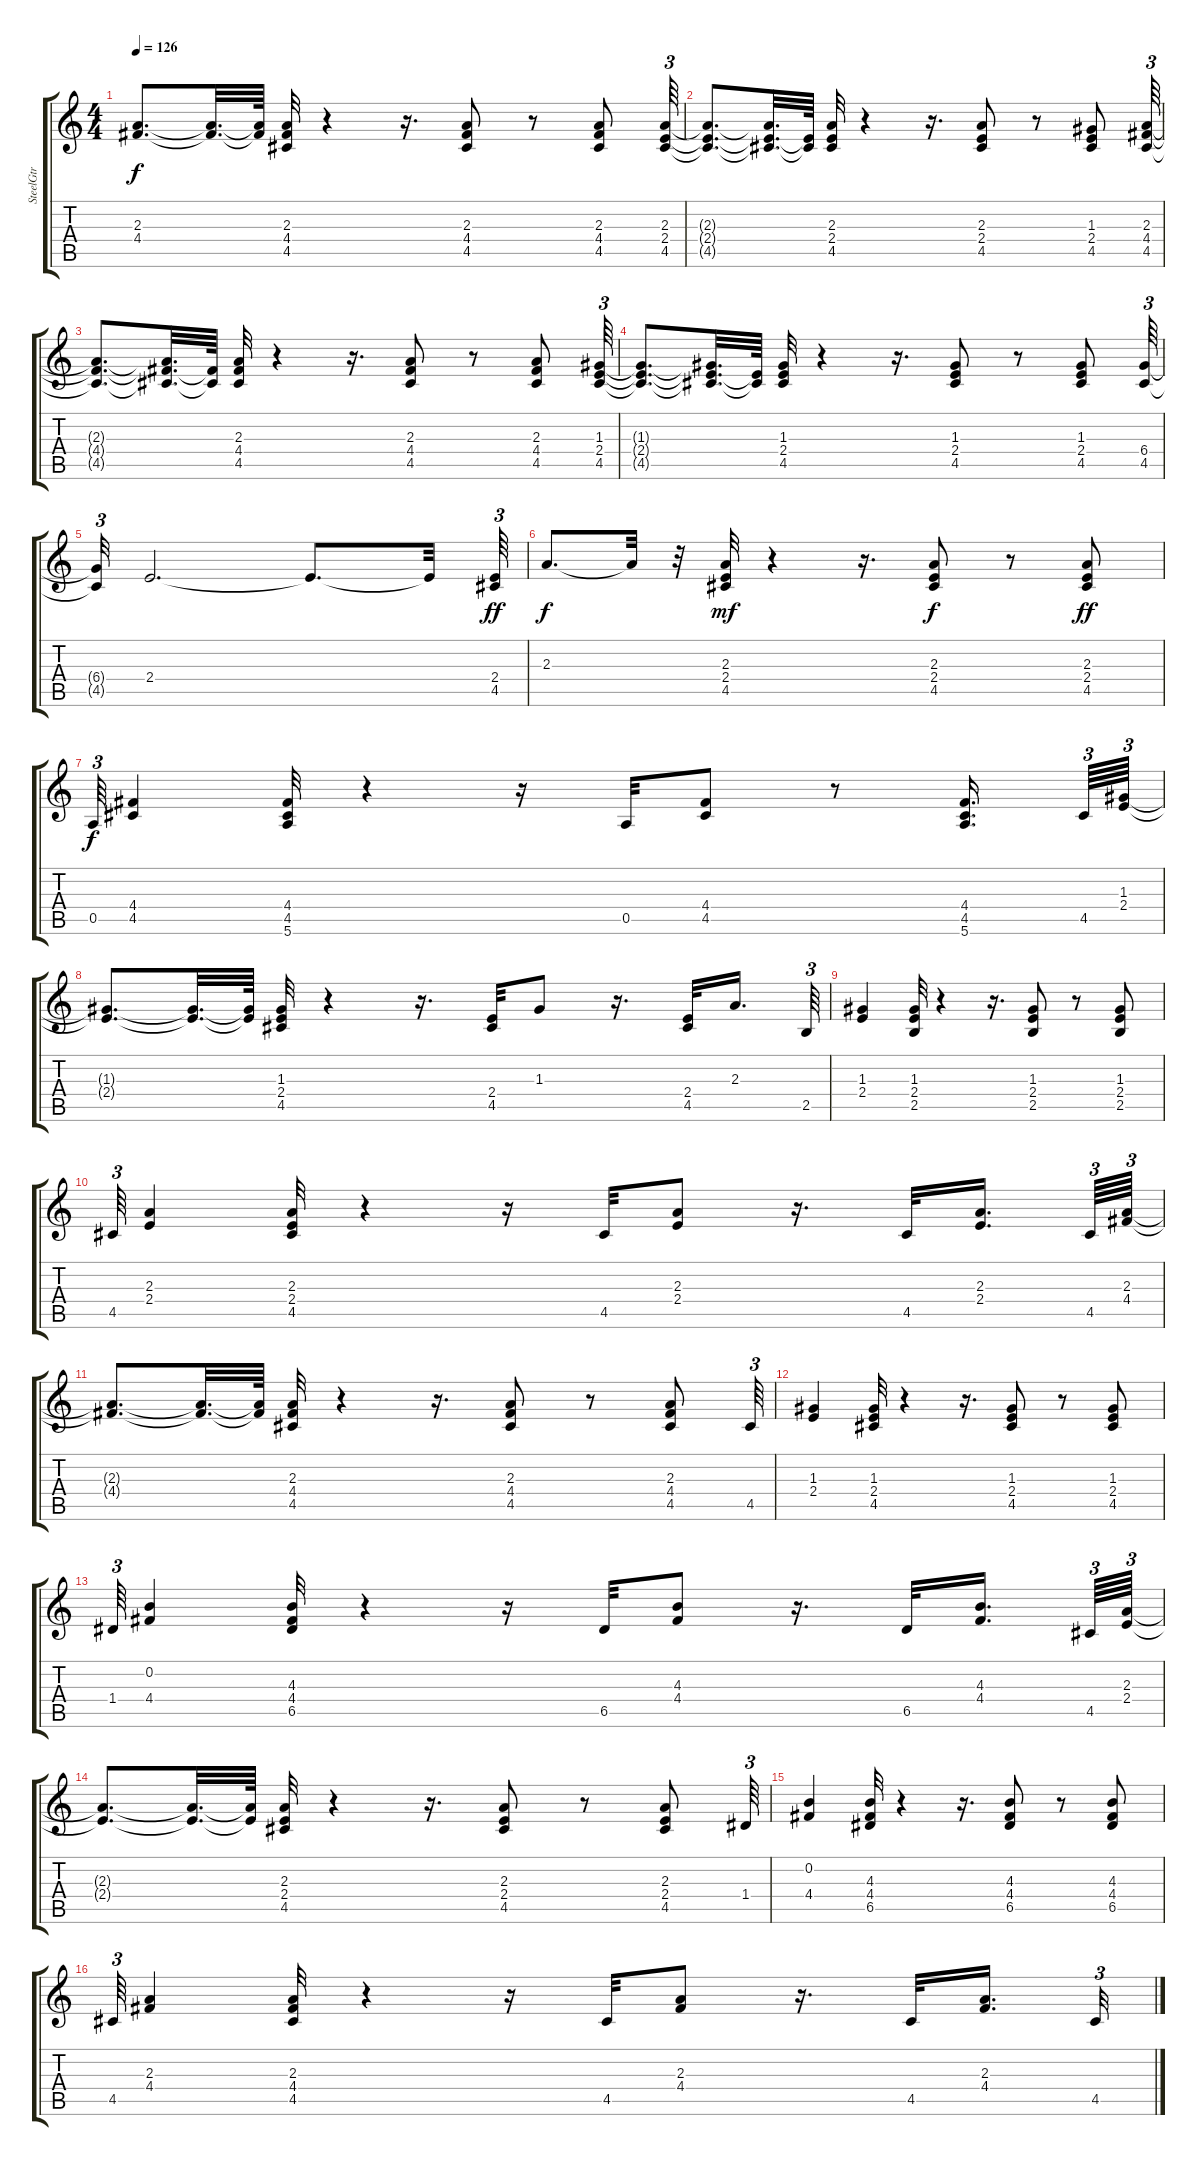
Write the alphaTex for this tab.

\track ("SteelGtr" "SteelGtr") {instrument acousticguitarsteel}
\staff {score tabs}
\tuning (E4 B3 G3 D3 A2 E2) {hide}
\ts (4 4)
\tempo 126
\clef g2
\ks c
(2.3{t} 4.4{t}).8{d dy f} (2.3{t} 4.4{t}).32{d} (2.3{t} 4.4{t}).64 (2.3 4.4 4.5).32 r.4 r.16{d} (2.3 4.4 4.5).8 r.8 (2.3 4.4 4.5).8 (2.3 2.4 4.5).64{tu (3 2)} |
(2.3{t} 2.4{t} 4.5{t}).8{d} (2.3{t} 2.4{t} 4.5{t}).32{d} (2.4{t} 4.5{t}).64 (2.3 2.4 4.5).32 r.4 r.16{d} (2.3 2.4 4.5).8 r.8 (1.3 2.4 4.5).8 (2.3 4.4 4.5).64{tu (3 2)} |
(2.3{t} 4.4{t} 4.5{t}).8{d} (2.3{t} 4.4{t} 4.5{t}).32{d} (4.4{t} 4.5{t}).64 (2.3 4.4 4.5).32 r.4 r.16{d} (2.3 4.4 4.5).8 r.8 (2.3 4.4 4.5).8 (1.3 2.4 4.5).64{tu (3 2)} |
(1.3{t} 2.4{t} 4.5{t}).8{d} (1.3{t} 2.4{t} 4.5{t}).32{d} (2.4{t} 4.5{t}).64 (1.3 2.4 4.5).32 r.4 r.16{d} (1.3 2.4 4.5).8 r.8 (1.3 2.4 4.5).8 (6.4 4.5).64{tu (3 2)} |
(6.4{t} 4.5{t}).32{tu (3 2)} 2.4.2{d} 2.4{t}.8{d} 2.4{t}.32 (2.4 4.5).64{tu (3 2) dy ff} |
2.3.8{d dy f} 2.3{t}.32 r.32 (2.3 2.4 4.5).32{dy mf} r.4 r.16{d} (2.3 2.4 4.5).8{dy f} r.8 (2.3 2.4 4.5).8{dy ff} |
0.5.64{tu (3 2) dy f} (4.4 4.5).4 (4.4 4.5 5.6).32 r.4 r.16 0.5.32 (4.4 4.5).8 r.8 (4.4 4.5 5.6).16{d} 4.5.64{tu (3 2)} (1.3 2.4).64{tu (3 2)} |
(1.3{t} 2.4{t}).8{d} (1.3{t} 2.4{t}).32{d} (1.3{t} 2.4{t}).64 (1.3 2.4 4.5).32 r.4 r.16{d} (2.4 4.5).32 1.3.8 r.16{d} (2.4 4.5).32 2.3.16{d} 2.5.64{tu (3 2)} |
(1.3 2.4).4 (1.3 2.4 2.5).32 r.4 r.16{d} (1.3 2.4 2.5).8 r.8 (1.3 2.4 2.5).8 |
4.5.64{tu (3 2)} (2.3 2.4).4 (2.3 2.4 4.5).32 r.4 r.16 4.5.32 (2.3 2.4).8 r.16{d} 4.5.32 (2.3 2.4).16{d} 4.5.64{tu (3 2)} (2.3 4.4).64{tu (3 2)} |
(2.3{t} 4.4{t}).8{d} (2.3{t} 4.4{t}).32{d} (2.3{t} 4.4{t}).64 (2.3 4.4 4.5).32 r.4 r.16{d} (2.3 4.4 4.5).8 r.8 (2.3 4.4 4.5).8 4.5.64{tu (3 2)} |
(1.3 2.4).4 (1.3 2.4 4.5).32 r.4 r.16{d} (1.3 2.4 4.5).8 r.8 (1.3 2.4 4.5).8 |
1.4.64{tu (3 2)} (0.2 4.4).4 (4.3 4.4 6.5).32 r.4 r.16 6.5.32 (4.3 4.4).8 r.16{d} 6.5.32 (4.3 4.4).16{d} 4.5.64{tu (3 2)} (2.3 2.4).64{tu (3 2)} |
(2.3{t} 2.4{t}).8{d} (2.3{t} 2.4{t}).32{d} (2.3{t} 2.4{t}).64 (2.3 2.4 4.5).32 r.4 r.16{d} (2.3 2.4 4.5).8 r.8 (2.3 2.4 4.5).8 1.4.64{tu (3 2)} |
(0.2 4.4).4 (4.3 4.4 6.5).32 r.4 r.16{d} (4.3 4.4 6.5).8 r.8 (4.3 4.4 6.5).8 |
4.5.64{tu (3 2)} (2.3 4.4).4 (2.3 4.4 4.5).32 r.4 r.16 4.5.32 (2.3 4.4).8 r.16{d} 4.5.32 (2.3 4.4).16{d} 4.5.32{tu (3 2)}
